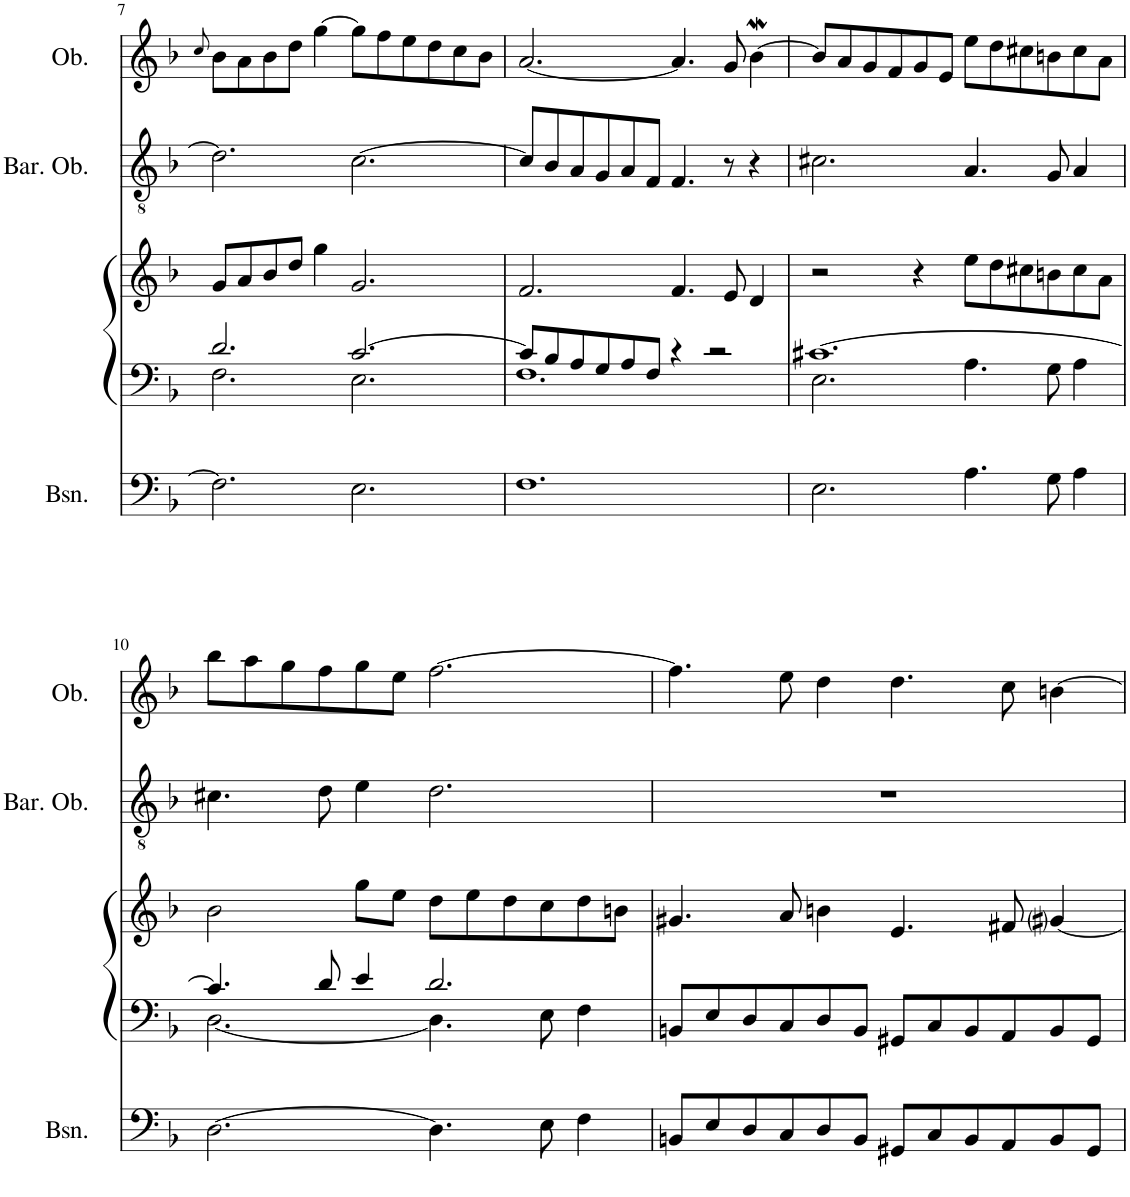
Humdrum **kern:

**kern	**kern	**kern	**kern	**kern	**kern
*part5	*part4	*part4	*part3	*part2	*part1
*staff6	*staff5	*staff4	*staff3	*staff2	*staff1
*I"Bassoon	*I"Piano	*	*I"Violoncello	*I"Baritone Oboe	*I"Oboe
*I'Bsn.	*I'Pno	*	*I'Vc.	*I'Bar. Ob.	*I'Ob.
!!LO:PB:g=z
*clefF4	*clefF4	*clefG2	*clefF4	*clefGv2	*clefG2
*k[b-]	*k[b-]	*k[b-]	*k[b-]	*k[b-]	*k[b-]
*M6/4	*M6/4	*M6/4	*M6/4	*M6/4	*M6/4
=7	=7	=7	=7	=7	=7
.	.	.	.	.	8qcc/
*	*^	*	*	*	*
2.F\]	2.d/	2.F\	8g/L	2.F]	2.d\]	8b-\L
.	.	.	8a/	.	.	8a\
.	.	.	8b-/	.	.	8b-\
.	.	.	8dd/J	.	.	8dd\J
.	.	.	4gg\	.	.	[4gg\
2.E\	[2.c/	2.E\	2.g/	2.E	[2.c\	8gg\L]
.	.	.	.	.	.	8ff\
.	.	.	.	.	.	8ee\
.	.	.	.	.	.	8dd\
.	.	.	.	.	.	8cc\
.	.	.	.	.	.	8b-\J
=8	=8	=8	=8	=8	=8	=8
1.F	8c/L]	1.F	2.f/	1.F	8c/L]	[2.a/
.	8B-/	.	.	.	8B-/	.
.	8A/	.	.	.	8A/	.
.	8G/	.	.	.	8G/	.
.	8A/	.	.	.	8A/	.
.	8F/J	.	.	.	8F/J	.
.	4r	.	4.f/	.	4.F/	4.a/]
.	2r	.	.	.	.	.
.	.	.	8e/	.	8r	8g/
.	.	.	4d/	.	4r	[4b-w\
=9	=9	=9	=9	=9	=9	=9
2.E\	[1.c#X	2.E\	2r	2.E	2.c#X\	8b-/L]
.	.	.	.	.	.	8a/
.	.	.	.	.	.	8g/
.	.	.	.	.	.	8f/
.	.	.	4r	.	.	8g/
.	.	.	.	.	.	8e/J
4.A\	.	4.A\	8ee\L	4.A	4.A/	8ee\L
.	.	.	8dd\	.	.	8dd\
.	.	.	8cc#X\	.	.	8cc#X\
8G\	.	8G\	8bn\	8G	8G/	8bn\
4A\	.	4A\	8cc#\	4A	4A/	8cc#\
.	.	.	8a\J	.	.	8a\J
!!LO:LB:g=z
=10	=10	=10	=10	=10	=10	=10
*	*	*	*	*k[b-]	*k[b-]	*
[2.D\	4.c#/]	[2.D\	2b-\	[2.D	4.c#X\	8bb-\L
.	.	.	.	.	.	8aa\
.	.	.	.	.	.	8gg\
.	8d/	.	.	.	8d\	8ff\
.	4e/	.	8gg\L	.	4e\	8gg\
.	.	.	8ee\J	.	.	8ee\J
4.D\]	2.d/	4.D\]	8dd\L	4.D]	2.d\	[2.ff\
.	.	.	8ee\	.	.	.
.	.	.	8dd\	.	.	.
8E\	.	8E\	8cc\	8E	.	.
4F\	.	4F\	8dd\	4F	.	.
.	.	.	8bn\J	.	.	.
*	*v	*v	*	*	*	*
=11	=11	=11	=11	=11	=11
8BBn/L	8BBn/L	4.g#X/	8BBn/L	1.r	4.ff\]
8E/	8E/	.	8E/	.	.
8D/	8D/	.	8D/	.	.
8C/	8C/	8a/	8C/	.	8ee\
8D/	8D/	4bn\	8D/	.	4dd\
8BB/J	8BB/J	.	8BB/J	.	.
8GG#X/L	8GG#X/L	4.e/	8GG#X/L	.	4.dd\
8C/	8C/	.	8C/	.	.
8BB/	8BB/	.	8BB/	.	.
8AA/	8AA/	8f#X/	8AA/	.	8cc\
8BB/	8BB/	[4g#i/	8BB/	.	[4bn\
8GG#/J	8GG#/J	.	8GG#/J	.	.
=	=	=	=	=	=
*-	*-	*-	*-	*-	*-
